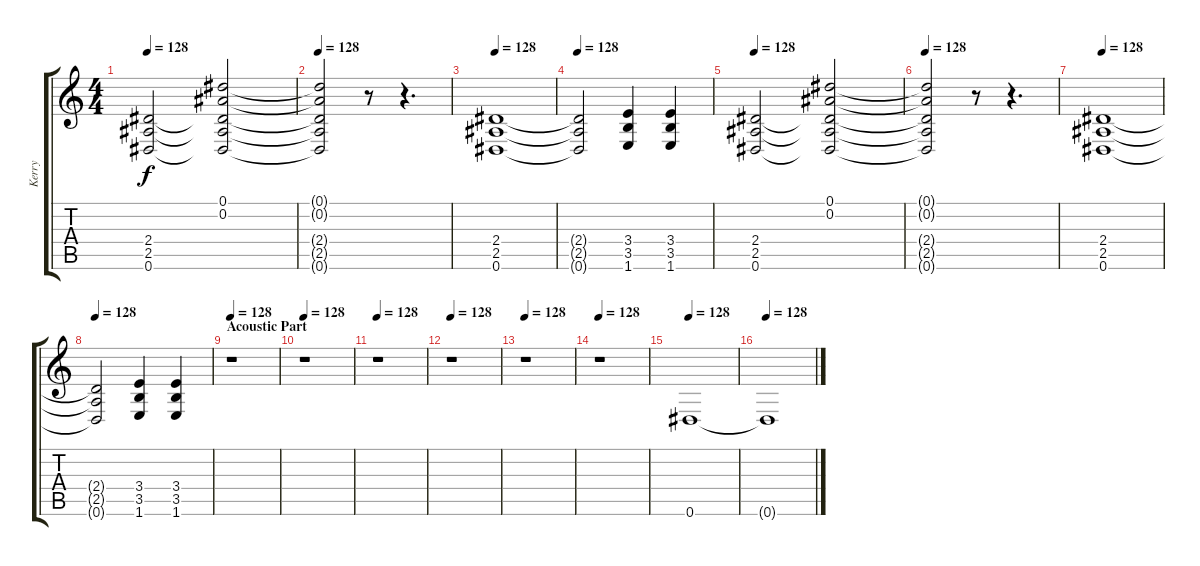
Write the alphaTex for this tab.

\track ("Kerry" "Kerry") {instrument distortionguitar}
\staff {score tabs}
\tuning (Eb4 Bb3 Gb3 Db3 Ab2 Eb2) {hide}
\ts (4 4)
\tempo 128
\clef g2
\ks c
(2.4 2.5 0.6).2{dy f} (0.1 0.2 2.4{t} 2.5{t} 0.6{t}).2 |
\tempo 128
(0.1{t} 0.2{t} 2.4{t} 2.5{t} 0.6{t}).2 r.8 r.4{d} |
\tempo 128
(2.4 2.5 0.6).1 |
\tempo 128
(2.4{t} 2.5{t} 0.6{t}).2 (3.4 3.5 1.6).4 (3.4 3.5 1.6).4 |
\tempo 128
(2.4 2.5 0.6).2 (0.1 0.2 2.4{t} 2.5{t} 0.6{t}).2 |
\tempo 128
(0.1{t} 0.2{t} 2.4{t} 2.5{t} 0.6{t}).2 r.8 r.4{d} |
\tempo 128
(2.4 2.5 0.6).1 |
\tempo 128
(2.4{t} 2.5{t} 0.6{t}).2 (3.4 3.5 1.6).4 (3.4 3.5 1.6).4 |
\section ("" "Acoustic Part")
\tempo 128
r.1 |
\tempo 128
r.1 |
\tempo 128
r.1 |
\tempo 128
r.1 |
\tempo 128
r.1 |
\tempo 128
r.1 |
\tempo 128
0.6.1{instrument reversecymbal} |
\tempo 128
0.6{t}.1{instrument reversecymbal}
